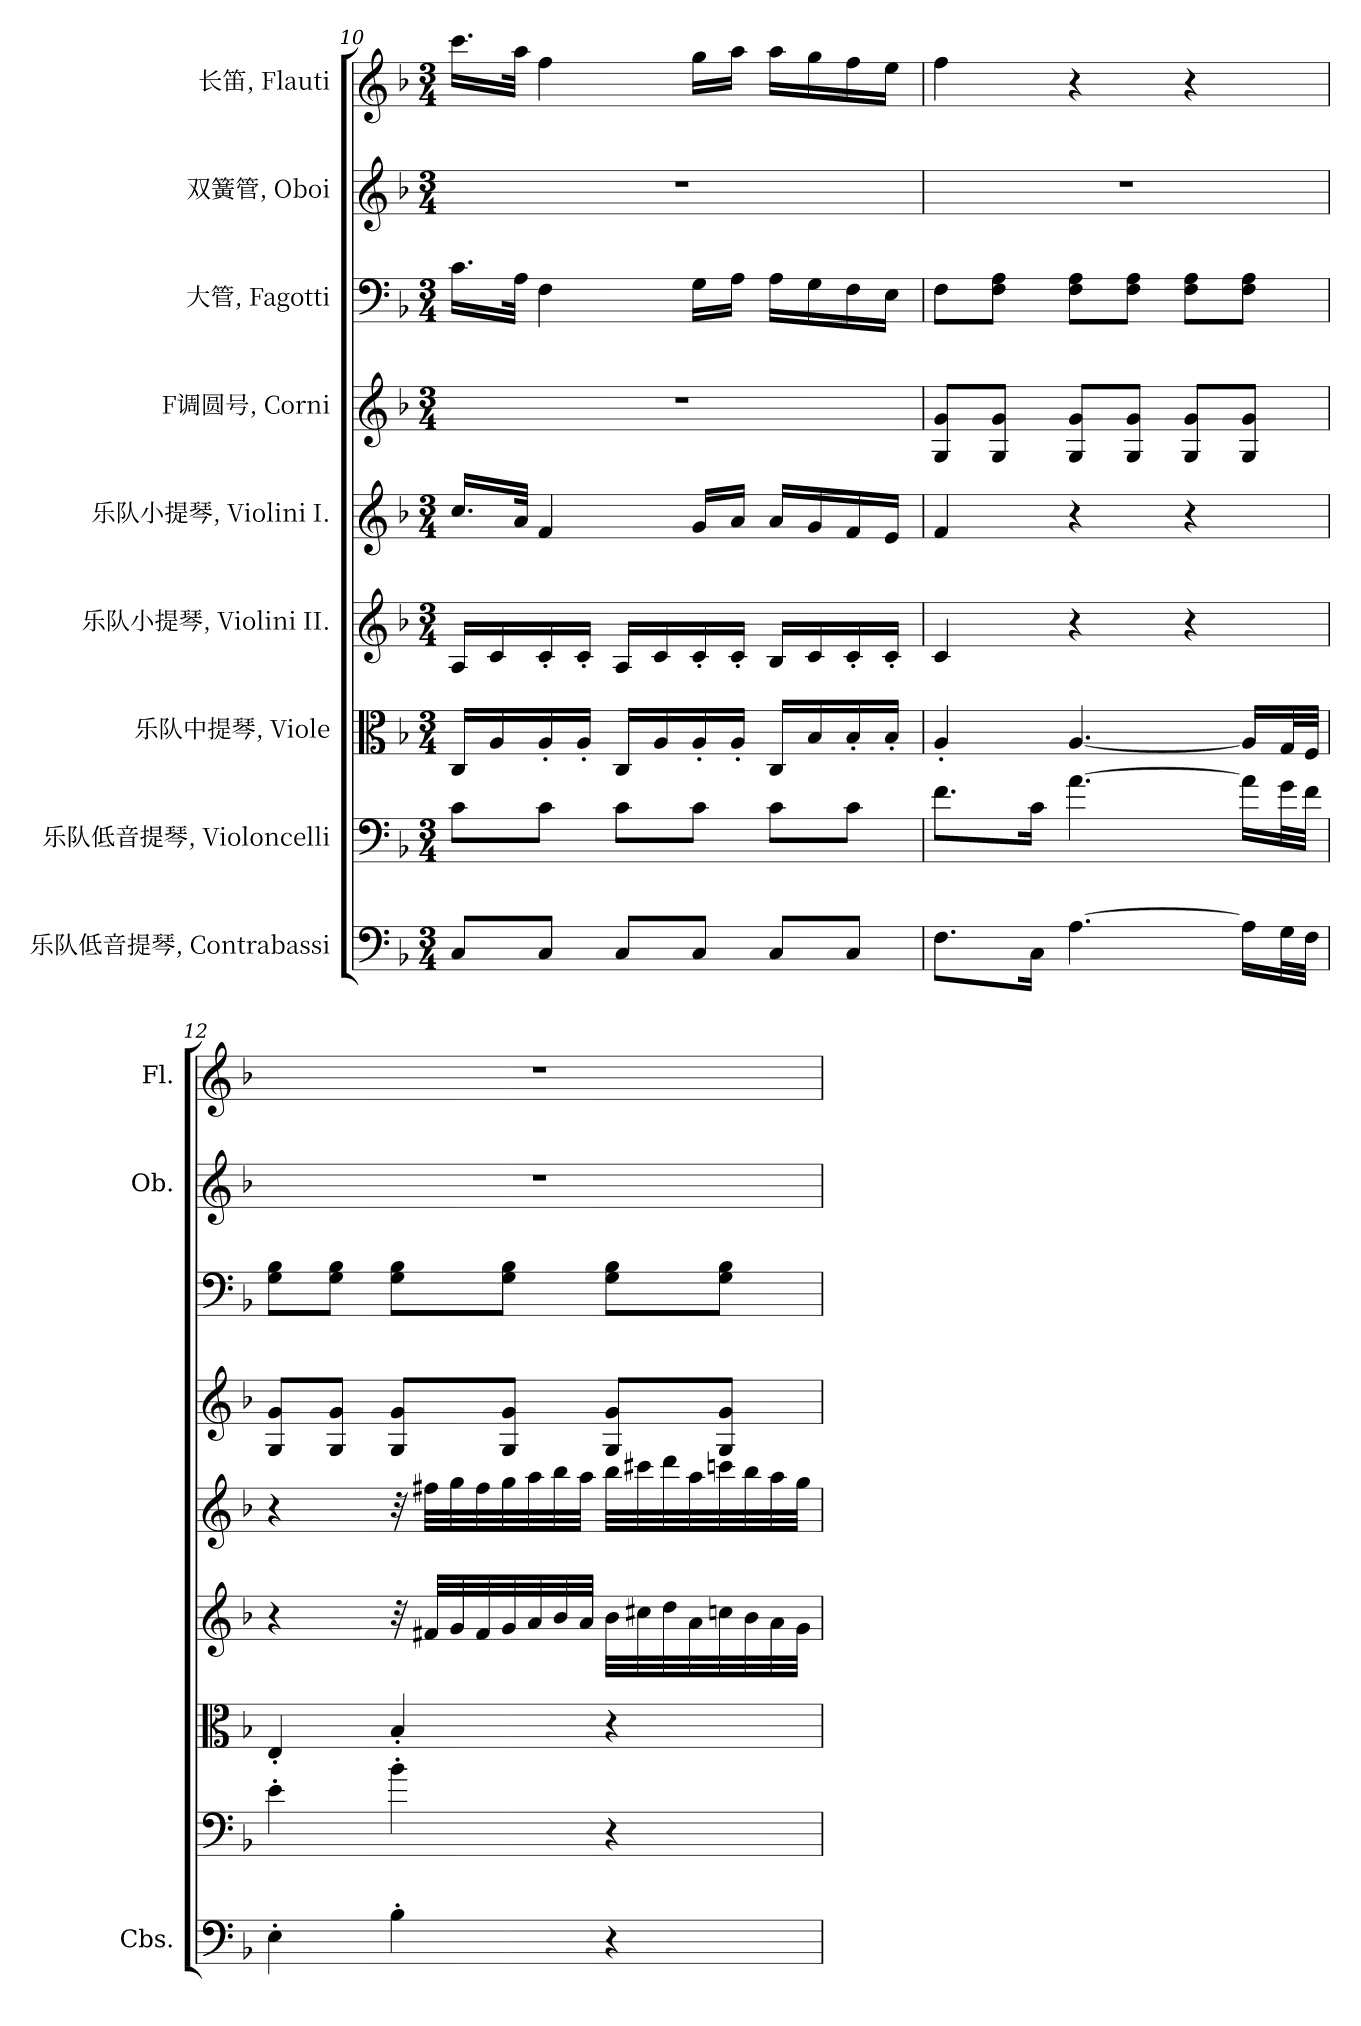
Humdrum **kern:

**kern	**kern	**kern	**kern	**kern	**kern	**kern	**kern	**kern
*part9	*part8	*part7	*part6	*part5	*part4	*part3	*part2	*part1
*staff9	*staff8	*staff7	*staff6	*staff5	*staff4	*staff3	*staff2	*staff1
*I"乐队低音提琴, Contrabassi	*I"乐队低音提琴, Violoncelli	*I"乐队中提琴, Viole	*I"乐队小提琴, Violini II.	*I"乐队小提琴, Violini I.	*I"F调圆号, Corni	*I"大管, Fagotti	*I"双簧管, Oboi	*I"长笛, Flauti
*I'Cbs.	*	*	*	*	*	*	*I'Ob.	*I'Fl.
!!LO:PB:g=z
*clefF4	*clefF4	*clefC3	*clefG2	*clefG2	*clefG2	*clefF4	*clefG2	*clefG2
*ITrd7c12	*ITrd7c12	*	*	*	*ITrd4c7	*	*	*
*k[b-]	*k[b-]	*k[b-]	*k[b-]	*k[b-]	*k[b-e-]	*k[b-]	*k[b-]	*k[b-]
*M3/4	*M3/4	*M3/4	*M3/4	*M3/4	*M3/4	*M3/4	*M3/4	*M3/4
=10	=10	=10	=10	=10	=10	=10	=10	=10
8CC/L	8C\L	16C/LL	16A/LL	16.cc/LL	2.r	16.c\LL	2.r	16.ccc\LL
.	.	16A/	16c/	.	.	.	.	.
.	.	.	.	32a/JJk	.	32A\JJk	.	32aa\JJk
8CC/J	8C\J	16A'/	16c'/	4f/	.	4F\	.	4ff\
.	.	16A'/JJ	16c'/JJ	.	.	.	.	.
8CC/L	8C\L	16C/LL	16A/LL	.	.	.	.	.
.	.	16A/	16c/	.	.	.	.	.
8CC/J	8C\J	16A'/	16c'/	16g/LL	.	16G\LL	.	16gg\LL
.	.	16A'/JJ	16c'/JJ	16a/JJ	.	16A\JJ	.	16aa\JJ
8CC/L	8C\L	16C/LL	16B-/LL	16a/LL	.	16A\LL	.	16aa\LL
.	.	16B-/	16c/	16g/	.	16G\	.	16gg\
8CC/J	8C\J	16B-'/	16c'/	16f/	.	16F\	.	16ff\
.	.	16B-'/JJ	16c'/JJ	16e/JJ	.	16E\JJ	.	16ee\JJ
=11	=11	=11	=11	=11	=11	=11	=11	=11
8.FF\L	8.F\L	4A'/	4c/	4f/	8C/ 8c/L	8F\L	2.r	4ff\
.	.	.	.	.	8C/ 8c/J	8F\ 8A\J	.	.
16CC\Jk	16C\Jk	.	.	.	.	.	.	.
[4.AA\	[4.A\	[4.A/	4r	4r	8C/ 8c/L	8F\ 8A\L	.	4r
.	.	.	.	.	8C/ 8c/J	8F\ 8A\J	.	.
.	.	.	4r	4r	8C/ 8c/L	8F\ 8A\L	.	4r
16AA\LL]	16A\LL]	16A/LL]	.	.	8C/ 8c/J	8F\ 8A\J	.	.
32GG\L	32G\L	32G/L	.	.	.	.	.	.
32FF\JJJ	32F\JJJ	32F/JJJ	.	.	.	.	.	.
!!LO:PB:g=z
=12	=12	=12	=12	=12	=12	=12	=12	=12
4EE'\	4E'\	4E'/	4r	4r	8C/ 8c/L	8G\ 8B-\L	2.r	2.r
.	.	.	.	.	8C/ 8c/J	8G\ 8B-\J	.	.
4BB-'\	4B-'\	4B-'/	32r	32r	8C/ 8c/L	8G\ 8B-\L	.	.
.	.	.	32f#X/LLL	32ff#X\LLL	.	.	.	.
.	.	.	32g/	32gg\	.	.	.	.
.	.	.	32f#/	32ff#\	.	.	.	.
.	.	.	32g/	32gg\	8C/ 8c/J	8G\ 8B-\J	.	.
.	.	.	32a/	32aa\	.	.	.	.
.	.	.	32b-/	32bb-\	.	.	.	.
.	.	.	32a/JJJ	32aa\JJJ	.	.	.	.
4r	4r	4r	32b-\LLL	32bb-\LLL	8C/ 8c/L	8G\ 8B-\L	.	.
.	.	.	32cc#X\	32ccc#X\	.	.	.	.
.	.	.	32dd\	32ddd\	.	.	.	.
.	.	.	32a\	32aa\	.	.	.	.
.	.	.	32ccn\	32cccn\	8C/ 8c/J	8G\ 8B-\J	.	.
.	.	.	32b-\	32bb-\	.	.	.	.
.	.	.	32a\	32aa\	.	.	.	.
.	.	.	32g\JJJ	32gg\JJJ	.	.	.	.
=	=	=	=	=	=	=	=	=
*-	*-	*-	*-	*-	*-	*-	*-	*-
